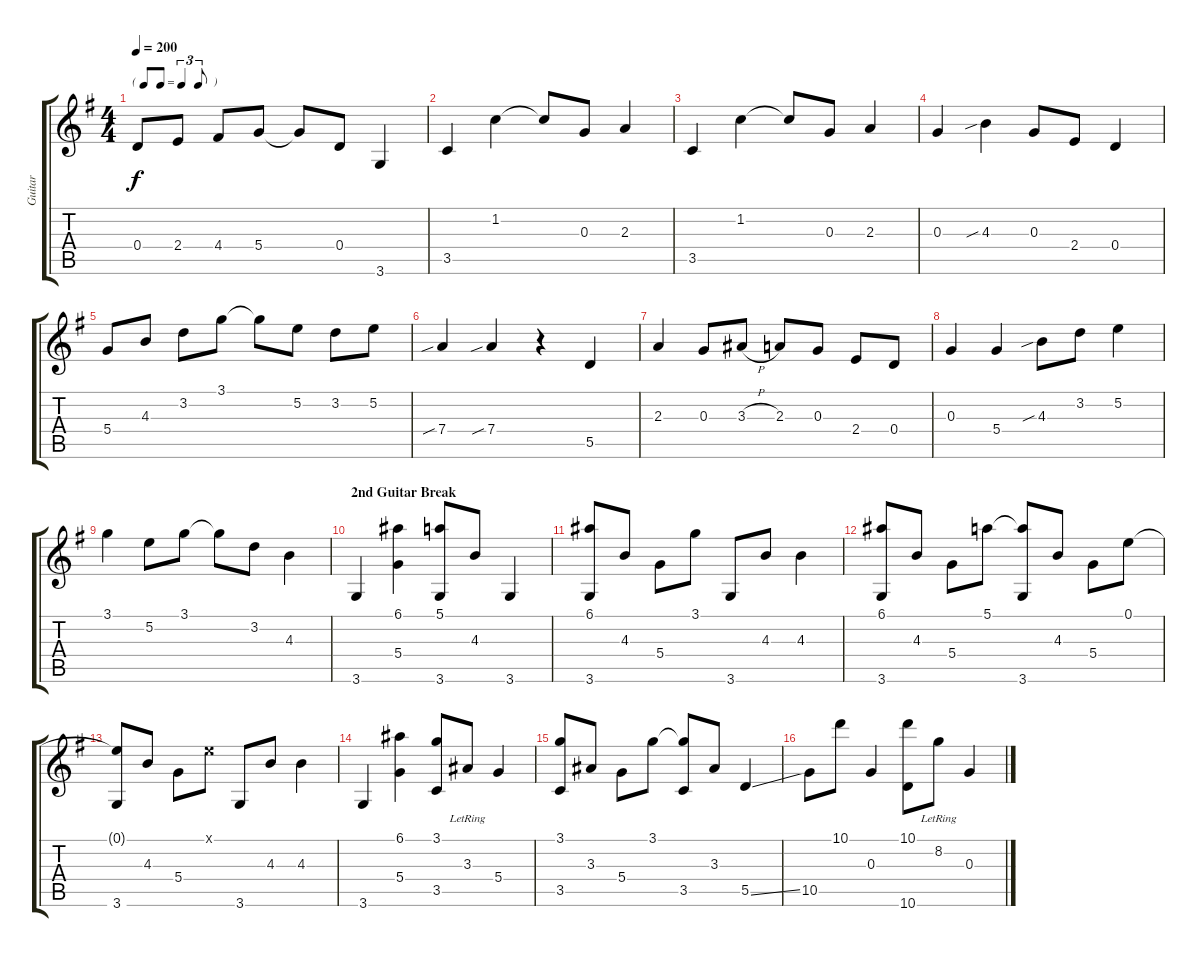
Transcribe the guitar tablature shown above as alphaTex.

\track ("Guitar" "Guitar") {instrument electricguitarjazz}
\staff {score tabs}
\tuning (E4 B3 G3 D3 A2 E2) {hide}
\ts (4 4)
\tf triplet8th
\tempo 200
\clef g2
\ks g
0.4.8{dy f} 2.4.8 4.4.8 5.4.8 5.4{t}.8 0.4.8 3.6.4 |
3.5.4 1.2.4 1.2{t}.8 0.3.8 2.3.4 |
3.5.4 1.2.4 1.2{t}.8 0.3.8 2.3.4 |
0.3.4 4.3{sib}.4 0.3.8 2.4.8 0.4.4 |
5.4.8 4.3.8 3.2.8 3.1.8 3.1{t}.8 5.2.8 3.2.8 5.2.8 |
7.4{sib}.4 7.4{sib}.4 r.4 5.5.4 |
2.3.4 0.3.8 3.3{h}.8 2.3.8 0.3.8 2.4.8 0.4.8 |
0.3.4 5.4.4 4.3{sib}.8 3.2.8 5.2.4 |
3.1.4 5.2.8 3.1.8 3.1{t}.8 3.2.8 4.3.4 |
\section ("" "2nd Guitar Break")
3.6.4 (6.1 5.4).4 (5.1 3.6).8 4.3.8 3.6.4 |
(6.1 3.6).8 4.3.8 5.4.8 3.1.8 3.6.8 4.3.8 4.3.4 |
(6.1 3.6).8 4.3.8 5.4.8 5.1.8 (5.1{t} 3.6).8 4.3.8 5.4.8 0.1.8 |
(0.1{t} 3.6).8 4.3.8 5.4.8 0.1{x}.8 3.6.8 4.3.8 4.3.4 |
3.6.4 (6.1 5.4).4 (3.1 3.5).8 3.3{lr}.8 5.4.4 |
(3.1 3.5).8 3.3.8 5.4.8 3.1.8 (3.1{t} 3.5).8 3.3.8 5.5{ss}.4 |
10.5.8 10.1.8 0.3.4 (10.1 10.6).8 8.2{lr}.8 0.3.4
